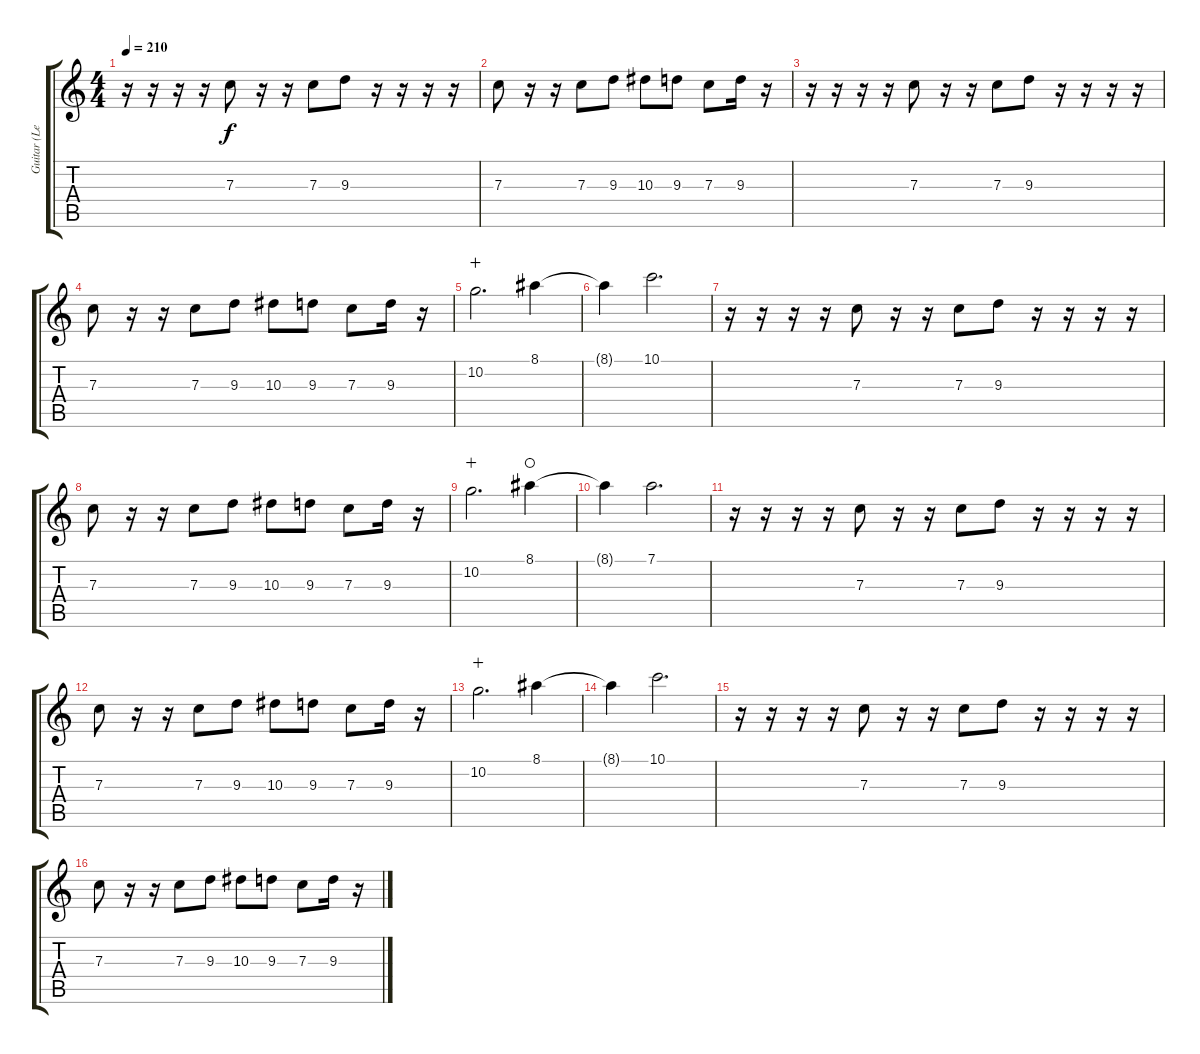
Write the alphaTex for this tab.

\track ("Guitar (Left)" "Guitar (Le") {instrument distortionguitar}
\staff {score tabs}
\tuning (D4 A3 F3 C3 G2 C2) {hide}
\ts (4 4)
\tempo 210
\clef g2
\ks c
r.16{dy f} r.16 r.16 r.16 7.3.8 r.16 r.16 7.3.8 9.3.8 r.16 r.16 r.16 r.16 |
7.3.8 r.16 r.16 7.3.8 9.3.8 10.3.8 9.3.8 7.3.8 9.3.16 r.16 |
r.16 r.16 r.16 r.16 7.3.8 r.16 r.16 7.3.8 9.3.8 r.16 r.16 r.16 r.16 |
7.3.8 r.16 r.16 7.3.8 9.3.8 10.3.8 9.3.8 7.3.8 9.3.16 r.16 |
10.2.2{d wahc} 8.1.4 |
8.1{t}.4 10.1.2{d} |
r.16 r.16 r.16 r.16 7.3.8 r.16 r.16 7.3.8 9.3.8 r.16 r.16 r.16 r.16 |
7.3.8 r.16 r.16 7.3.8 9.3.8 10.3.8 9.3.8 7.3.8 9.3.16 r.16 |
10.2.2{d wahc} 8.1.4{waho} |
8.1{t}.4 7.1.2{d} |
r.16 r.16 r.16 r.16 7.3.8 r.16 r.16 7.3.8 9.3.8 r.16 r.16 r.16 r.16 |
7.3.8 r.16 r.16 7.3.8 9.3.8 10.3.8 9.3.8 7.3.8 9.3.16 r.16 |
10.2.2{d wahc} 8.1.4 |
8.1{t}.4 10.1.2{d} |
r.16 r.16 r.16 r.16 7.3.8 r.16 r.16 7.3.8 9.3.8 r.16 r.16 r.16 r.16 |
7.3.8 r.16 r.16 7.3.8 9.3.8 10.3.8 9.3.8 7.3.8 9.3.16 r.16
